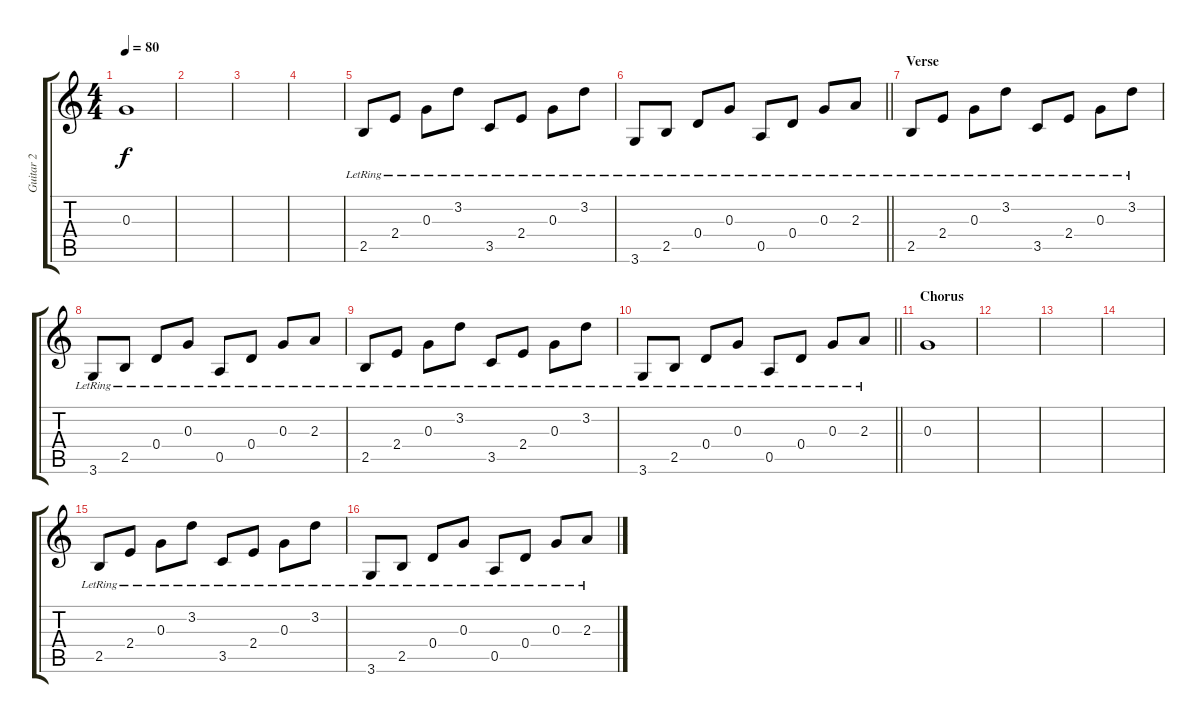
\track ("Guitar 2" "Guitar 2") {instrument acousticguitarsteel}
\staff {score tabs}
\tuning (E4 B3 G3 D3 A2 E2) {hide}
\ts (4 4)
\tempo 80
\clef g2
\ks c
0.3.1{dy f} |
|
|
|
2.5{lr}.8 2.4{lr}.8 0.3{lr}.8 3.2{lr}.8 3.5{lr}.8 2.4{lr}.8 0.3{lr}.8 3.2{lr}.8 |
\barLineRight lightlight
3.6{lr}.8 2.5{lr}.8 0.4{lr}.8 0.3{lr}.8 0.5{lr}.8 0.4{lr}.8 0.3{lr}.8 2.3{lr}.8 |
\section ("" "Verse")
2.5{lr}.8 2.4{lr}.8 0.3{lr}.8 3.2{lr}.8 3.5{lr}.8 2.4{lr}.8 0.3{lr}.8 3.2{lr}.8 |
3.6{lr}.8 2.5{lr}.8 0.4{lr}.8 0.3{lr}.8 0.5{lr}.8 0.4{lr}.8 0.3{lr}.8 2.3{lr}.8 |
2.5{lr}.8 2.4{lr}.8 0.3{lr}.8 3.2{lr}.8 3.5{lr}.8 2.4{lr}.8 0.3{lr}.8 3.2{lr}.8 |
\barLineRight lightlight
3.6{lr}.8 2.5{lr}.8 0.4{lr}.8 0.3{lr}.8 0.5{lr}.8 0.4{lr}.8 0.3{lr}.8 2.3{lr}.8 |
\section ("" "Chorus")
0.3.1 |
|
|
|
2.5{lr}.8 2.4{lr}.8 0.3{lr}.8 3.2{lr}.8 3.5{lr}.8 2.4{lr}.8 0.3{lr}.8 3.2{lr}.8 |
3.6{lr}.8 2.5{lr}.8 0.4{lr}.8 0.3{lr}.8 0.5{lr}.8 0.4{lr}.8 0.3{lr}.8 2.3{lr}.8
